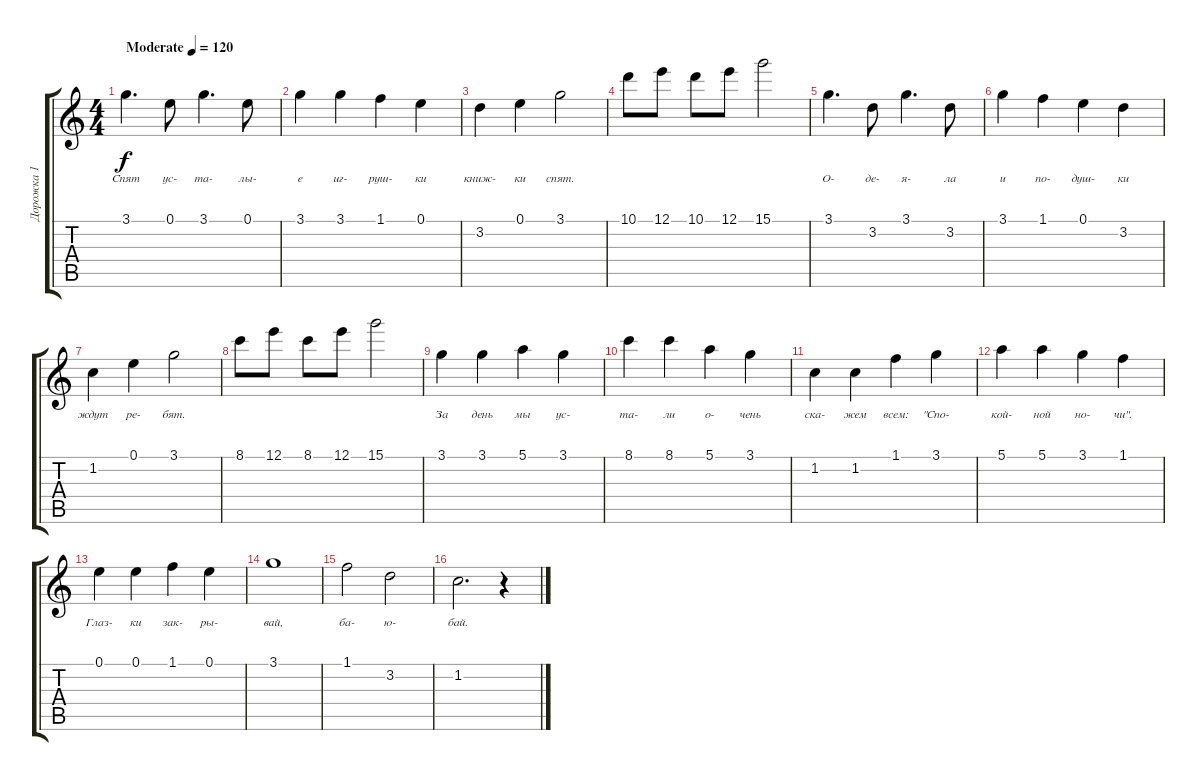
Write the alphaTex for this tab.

\track ("Дорожка 1" "Дорожка 1") {instrument acousticguitarsteel}
\staff {score tabs}
\tuning (E4 B3 G3 D3 A2 E2) {hide}
\ts (4 4)
\tempo (120 "Moderate")
\clef g2
\ks c
3.1.4{d lyrics (0 "Спят") lyrics (1 "") lyrics (2 "") lyrics (3 "") lyrics (4 "") dy f instrument acousticguitarsteel} 0.1.8{lyrics (0 "ус-") lyrics (1 "") lyrics (2 "") lyrics (3 "") lyrics (4 "")} 3.1.4{d lyrics (0 "та-") lyrics (1 "") lyrics (2 "") lyrics (3 "") lyrics (4 "")} 0.1.8{lyrics (0 "лы-") lyrics (1 "") lyrics (2 "") lyrics (3 "") lyrics (4 "")} |
3.1.4{lyrics (0 "е") lyrics (1 "") lyrics (2 "") lyrics (3 "") lyrics (4 "")} 3.1.4{lyrics (0 "иг-") lyrics (1 "") lyrics (2 "") lyrics (3 "") lyrics (4 "")} 1.1.4{lyrics (0 "руш-") lyrics (1 "") lyrics (2 "") lyrics (3 "") lyrics (4 "")} 0.1.4{lyrics (0 "ки") lyrics (1 "") lyrics (2 "") lyrics (3 "") lyrics (4 "")} |
3.2.4{lyrics (0 "книж-") lyrics (1 "") lyrics (2 "") lyrics (3 "") lyrics (4 "")} 0.1.4{lyrics (0 "ки") lyrics (1 "") lyrics (2 "") lyrics (3 "") lyrics (4 "")} 3.1.2{lyrics (0 "спят.") lyrics (1 "") lyrics (2 "") lyrics (3 "") lyrics (4 "")} |
10.1.8{lyrics (0 "") lyrics (1 "") lyrics (2 "") lyrics (3 "") lyrics (4 "")} 12.1.8{lyrics (0 "") lyrics (1 "") lyrics (2 "") lyrics (3 "") lyrics (4 "")} 10.1.8{lyrics (0 "") lyrics (1 "") lyrics (2 "") lyrics (3 "") lyrics (4 "")} 12.1.8{lyrics (0 "") lyrics (1 "") lyrics (2 "") lyrics (3 "") lyrics (4 "")} 15.1.2{lyrics (0 "") lyrics (1 "") lyrics (2 "") lyrics (3 "") lyrics (4 "")} |
3.1.4{d lyrics (0 "О-") lyrics (1 "") lyrics (2 "") lyrics (3 "") lyrics (4 "")} 3.2.8{lyrics (0 "де-") lyrics (1 "") lyrics (2 "") lyrics (3 "") lyrics (4 "")} 3.1.4{d lyrics (0 "я-") lyrics (1 "") lyrics (2 "") lyrics (3 "") lyrics (4 "")} 3.2.8{lyrics (0 "ла") lyrics (1 "") lyrics (2 "") lyrics (3 "") lyrics (4 "")} |
3.1.4{lyrics (0 "и") lyrics (1 "") lyrics (2 "") lyrics (3 "") lyrics (4 "")} 1.1.4{lyrics (0 "по-") lyrics (1 "") lyrics (2 "") lyrics (3 "") lyrics (4 "")} 0.1.4{lyrics (0 "душ-") lyrics (1 "") lyrics (2 "") lyrics (3 "") lyrics (4 "")} 3.2.4{lyrics (0 "ки") lyrics (1 "") lyrics (2 "") lyrics (3 "") lyrics (4 "")} |
1.2.4{lyrics (0 "ждут") lyrics (1 "") lyrics (2 "") lyrics (3 "") lyrics (4 "")} 0.1.4{lyrics (0 "ре-") lyrics (1 "") lyrics (2 "") lyrics (3 "") lyrics (4 "")} 3.1.2{lyrics (0 "бят.") lyrics (1 "") lyrics (2 "") lyrics (3 "") lyrics (4 "")} |
8.1.8{lyrics (0 "") lyrics (1 "") lyrics (2 "") lyrics (3 "") lyrics (4 "")} 12.1.8{lyrics (0 "") lyrics (1 "") lyrics (2 "") lyrics (3 "") lyrics (4 "")} 8.1.8{lyrics (0 "") lyrics (1 "") lyrics (2 "") lyrics (3 "") lyrics (4 "")} 12.1.8{lyrics (0 "") lyrics (1 "") lyrics (2 "") lyrics (3 "") lyrics (4 "")} 15.1.2{lyrics (0 "") lyrics (1 "") lyrics (2 "") lyrics (3 "") lyrics (4 "")} |
3.1.4{lyrics (0 "За") lyrics (1 "") lyrics (2 "") lyrics (3 "") lyrics (4 "")} 3.1.4{lyrics (0 "день") lyrics (1 "") lyrics (2 "") lyrics (3 "") lyrics (4 "")} 5.1.4{lyrics (0 "мы") lyrics (1 "") lyrics (2 "") lyrics (3 "") lyrics (4 "")} 3.1.4{lyrics (0 "ус-") lyrics (1 "") lyrics (2 "") lyrics (3 "") lyrics (4 "")} |
8.1.4{lyrics (0 "та-") lyrics (1 "") lyrics (2 "") lyrics (3 "") lyrics (4 "")} 8.1.4{lyrics (0 "ли") lyrics (1 "") lyrics (2 "") lyrics (3 "") lyrics (4 "")} 5.1.4{lyrics (0 "о-") lyrics (1 "") lyrics (2 "") lyrics (3 "") lyrics (4 "")} 3.1.4{lyrics (0 "чень") lyrics (1 "") lyrics (2 "") lyrics (3 "") lyrics (4 "")} |
1.2.4{lyrics (0 "ска-") lyrics (1 "") lyrics (2 "") lyrics (3 "") lyrics (4 "")} 1.2.4{lyrics (0 "жем") lyrics (1 "") lyrics (2 "") lyrics (3 "") lyrics (4 "")} 1.1.4{lyrics (0 "всем:") lyrics (1 "") lyrics (2 "") lyrics (3 "") lyrics (4 "")} 3.1.4{lyrics (0 "\"Спо-") lyrics (1 "") lyrics (2 "") lyrics (3 "") lyrics (4 "")} |
5.1.4{lyrics (0 "кой-") lyrics (1 "") lyrics (2 "") lyrics (3 "") lyrics (4 "")} 5.1.4{lyrics (0 "ной") lyrics (1 "") lyrics (2 "") lyrics (3 "") lyrics (4 "")} 3.1.4{lyrics (0 "но-") lyrics (1 "") lyrics (2 "") lyrics (3 "") lyrics (4 "")} 1.1.4{lyrics (0 "чи\".") lyrics (1 "") lyrics (2 "") lyrics (3 "") lyrics (4 "")} |
0.1.4{lyrics (0 "Глаз-") lyrics (1 "") lyrics (2 "") lyrics (3 "") lyrics (4 "")} 0.1.4{lyrics (0 "ки") lyrics (1 "") lyrics (2 "") lyrics (3 "") lyrics (4 "")} 1.1.4{lyrics (0 "зак-") lyrics (1 "") lyrics (2 "") lyrics (3 "") lyrics (4 "")} 0.1.4{lyrics (0 "ры-") lyrics (1 "") lyrics (2 "") lyrics (3 "") lyrics (4 "")} |
3.1.1{lyrics (0 "вай,") lyrics (1 "") lyrics (2 "") lyrics (3 "") lyrics (4 "")} |
1.1.2{lyrics (0 "ба-") lyrics (1 "") lyrics (2 "") lyrics (3 "") lyrics (4 "")} 3.2.2{lyrics (0 "ю-") lyrics (1 "") lyrics (2 "") lyrics (3 "") lyrics (4 "")} |
1.2.2{d lyrics (0 "бай.") lyrics (1 "") lyrics (2 "") lyrics (3 "") lyrics (4 "")} r.4
